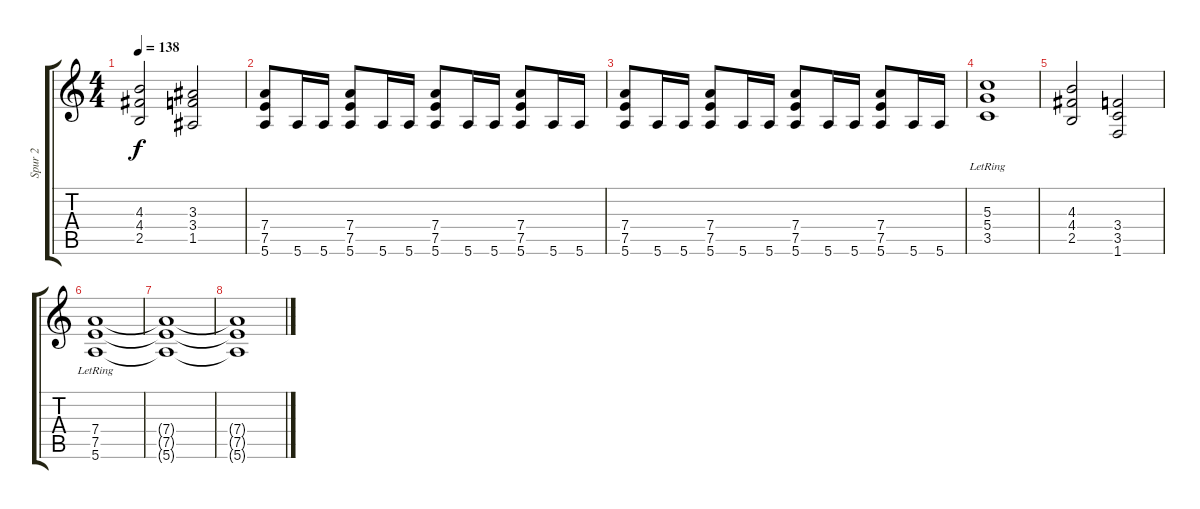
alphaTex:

\track ("Spur 2" "Spur 2") {mute instrument distortionguitar}
\staff {score tabs}
\tuning (E4 B3 G3 D3 A2 E2) {hide}
\ts (4 4)
\tempo 138
\clef g2
\ks c
(4.3 4.4 2.5).2{dy f} (3.3 3.4 1.5).2 |
(7.4 7.5 5.6).8 5.6.16 5.6.16 (7.4 7.5 5.6).8 5.6.16 5.6.16 (7.4 7.5 5.6).8 5.6.16 5.6.16 (7.4 7.5 5.6).8 5.6.16 5.6.16 |
(7.4 7.5 5.6).8 5.6.16 5.6.16 (7.4 7.5 5.6).8 5.6.16 5.6.16 (7.4 7.5 5.6).8 5.6.16 5.6.16 (7.4 7.5 5.6).8 5.6.16 5.6.16 |
(5.3{lr} 5.4 3.5).1 |
(4.3 4.4 2.5).2 (3.4 3.5 1.6).2 |
(7.4{lr} 7.5 5.6).1 |
(7.4{t} 7.5{t} 5.6{t}).1 |
(7.4{t} 7.5{t} 5.6{t}).1
